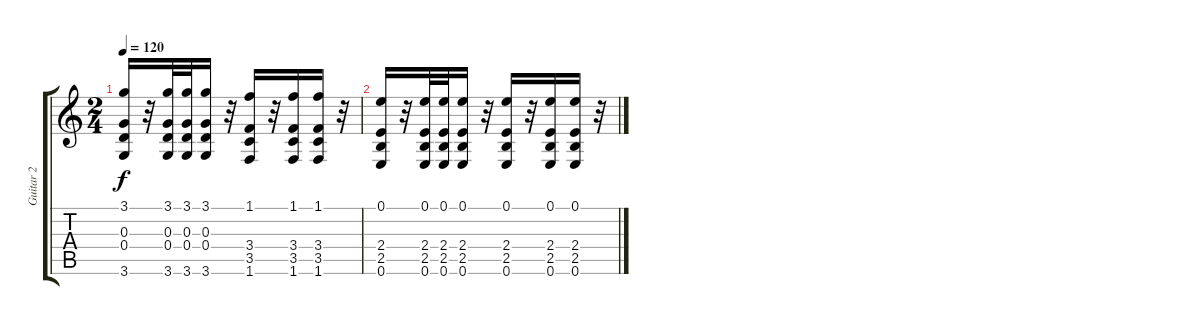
\track ("Guitar 2" "Guitar 2") {instrument acousticguitarnylon}
\staff {score tabs}
\tuning (E4 B3 G3 D3 A2 E2) {hide}
\ts (2 4)
\tempo 120
\clef g2
\ks c
(3.1 0.3 0.4 3.6).16{dy f} r.32 (3.1 0.3 0.4 3.6).32 (3.1 0.3 0.4 3.6).32 (3.1 0.3 0.4 3.6).16 r.32 (1.1 3.4 3.5 1.6).16 r.32 (1.1 3.4 3.5 1.6).16 (1.1 3.4 3.5 1.6).16 r.32 |
(0.1 2.4 2.5 0.6).16 r.32 (0.1 2.4 2.5 0.6).32 (0.1 2.4 2.5 0.6).32 (0.1 2.4 2.5 0.6).16 r.32 (0.1 2.4 2.5 0.6).16 r.32 (0.1 2.4 2.5 0.6).16 (0.1 2.4 2.5 0.6).16 r.32
